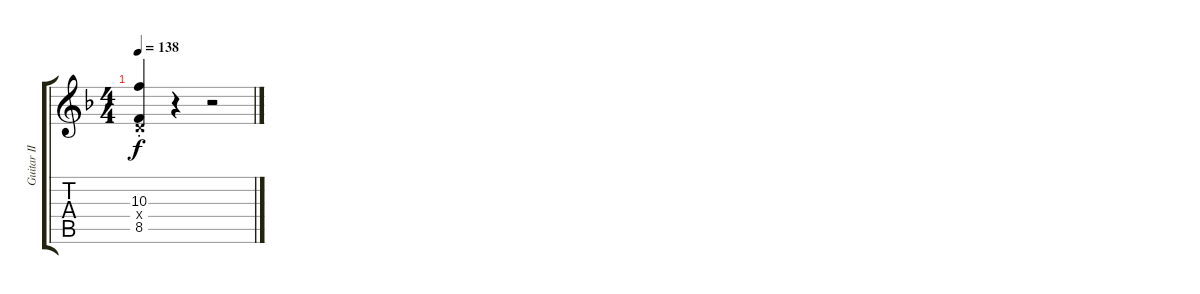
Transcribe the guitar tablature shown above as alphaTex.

\track ("Guitar II - Kita" "Guitar II ") {instrument overdrivenguitar}
\staff {score tabs}
\tuning (E4 B3 G3 D3 A2 E2) {hide}
\ts (4 4)
\tempo 138
\clef g2
\ks f
(10.3{st} 0.4{x} 8.5{st}).4{dy f} r.4 r.2
